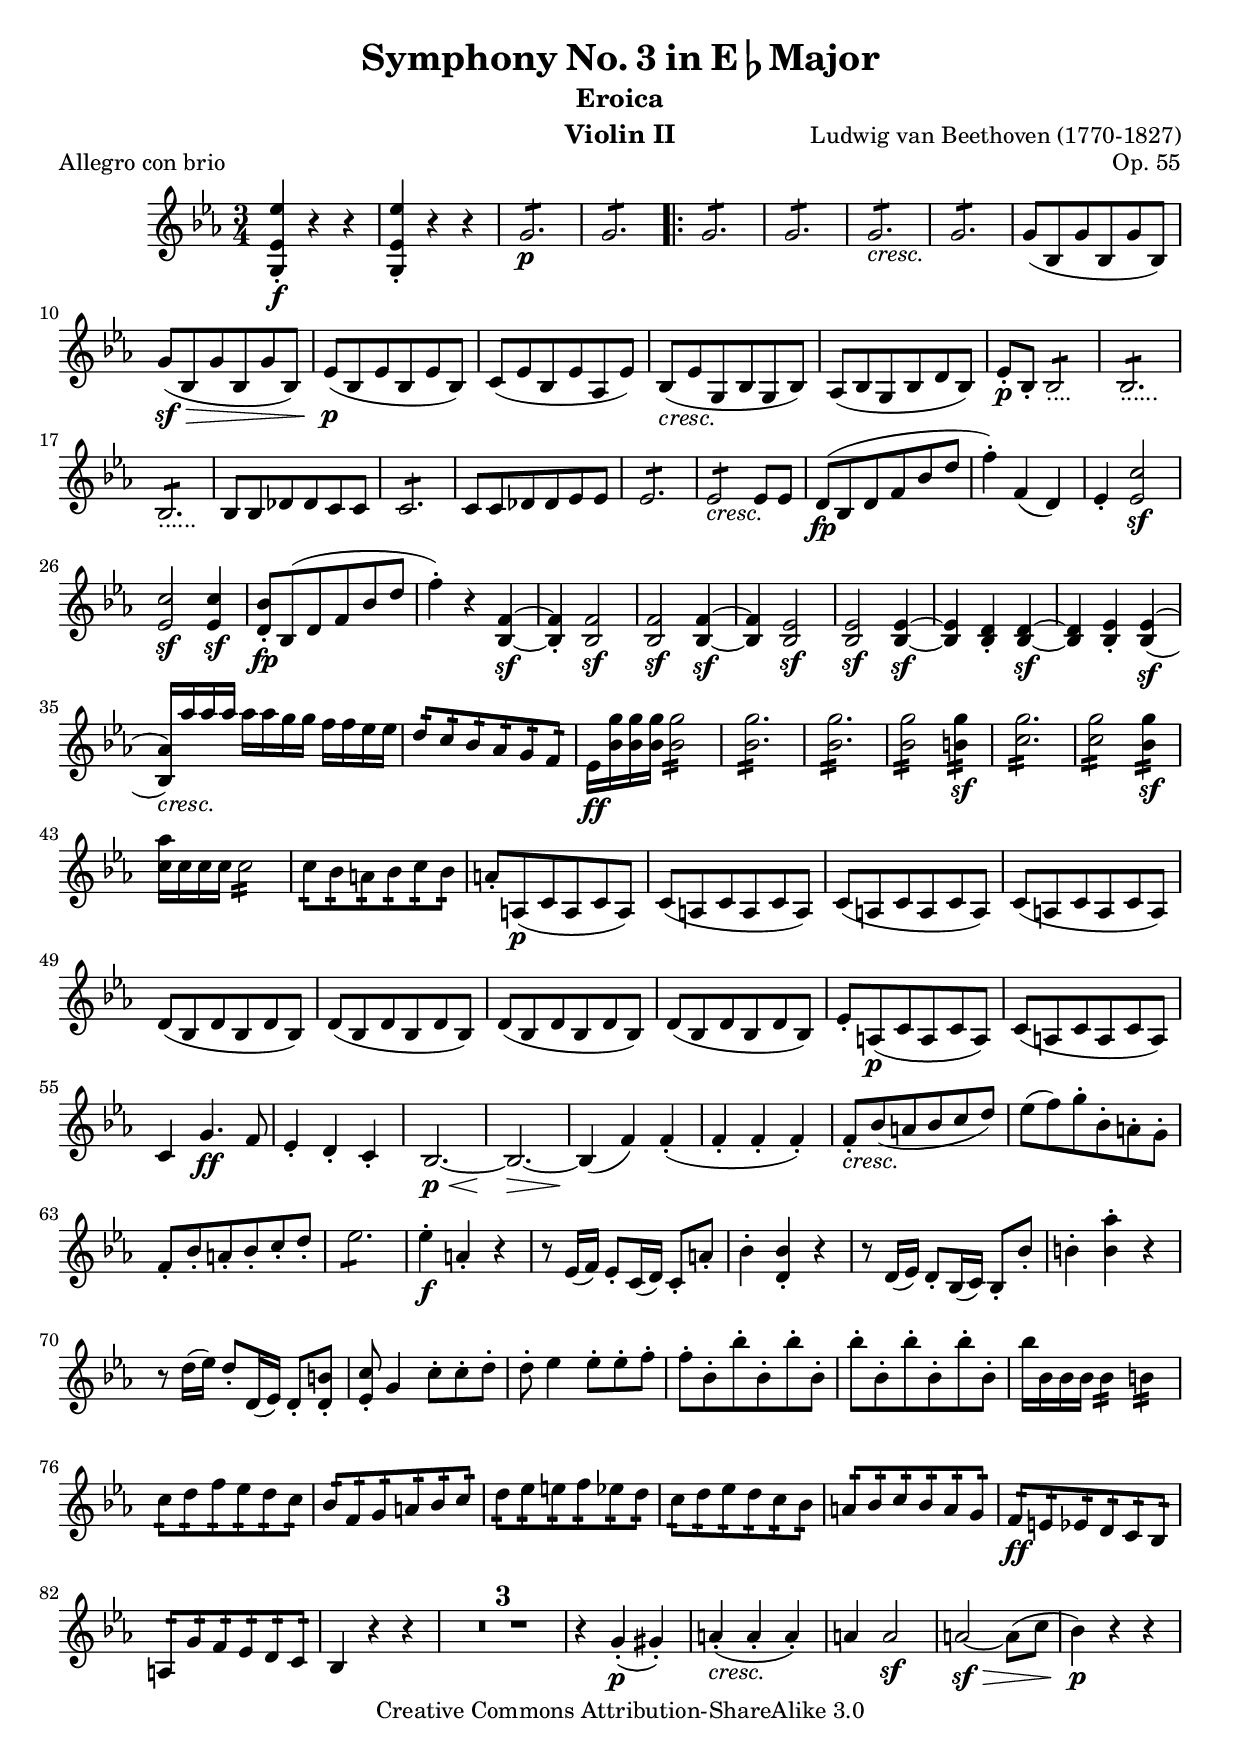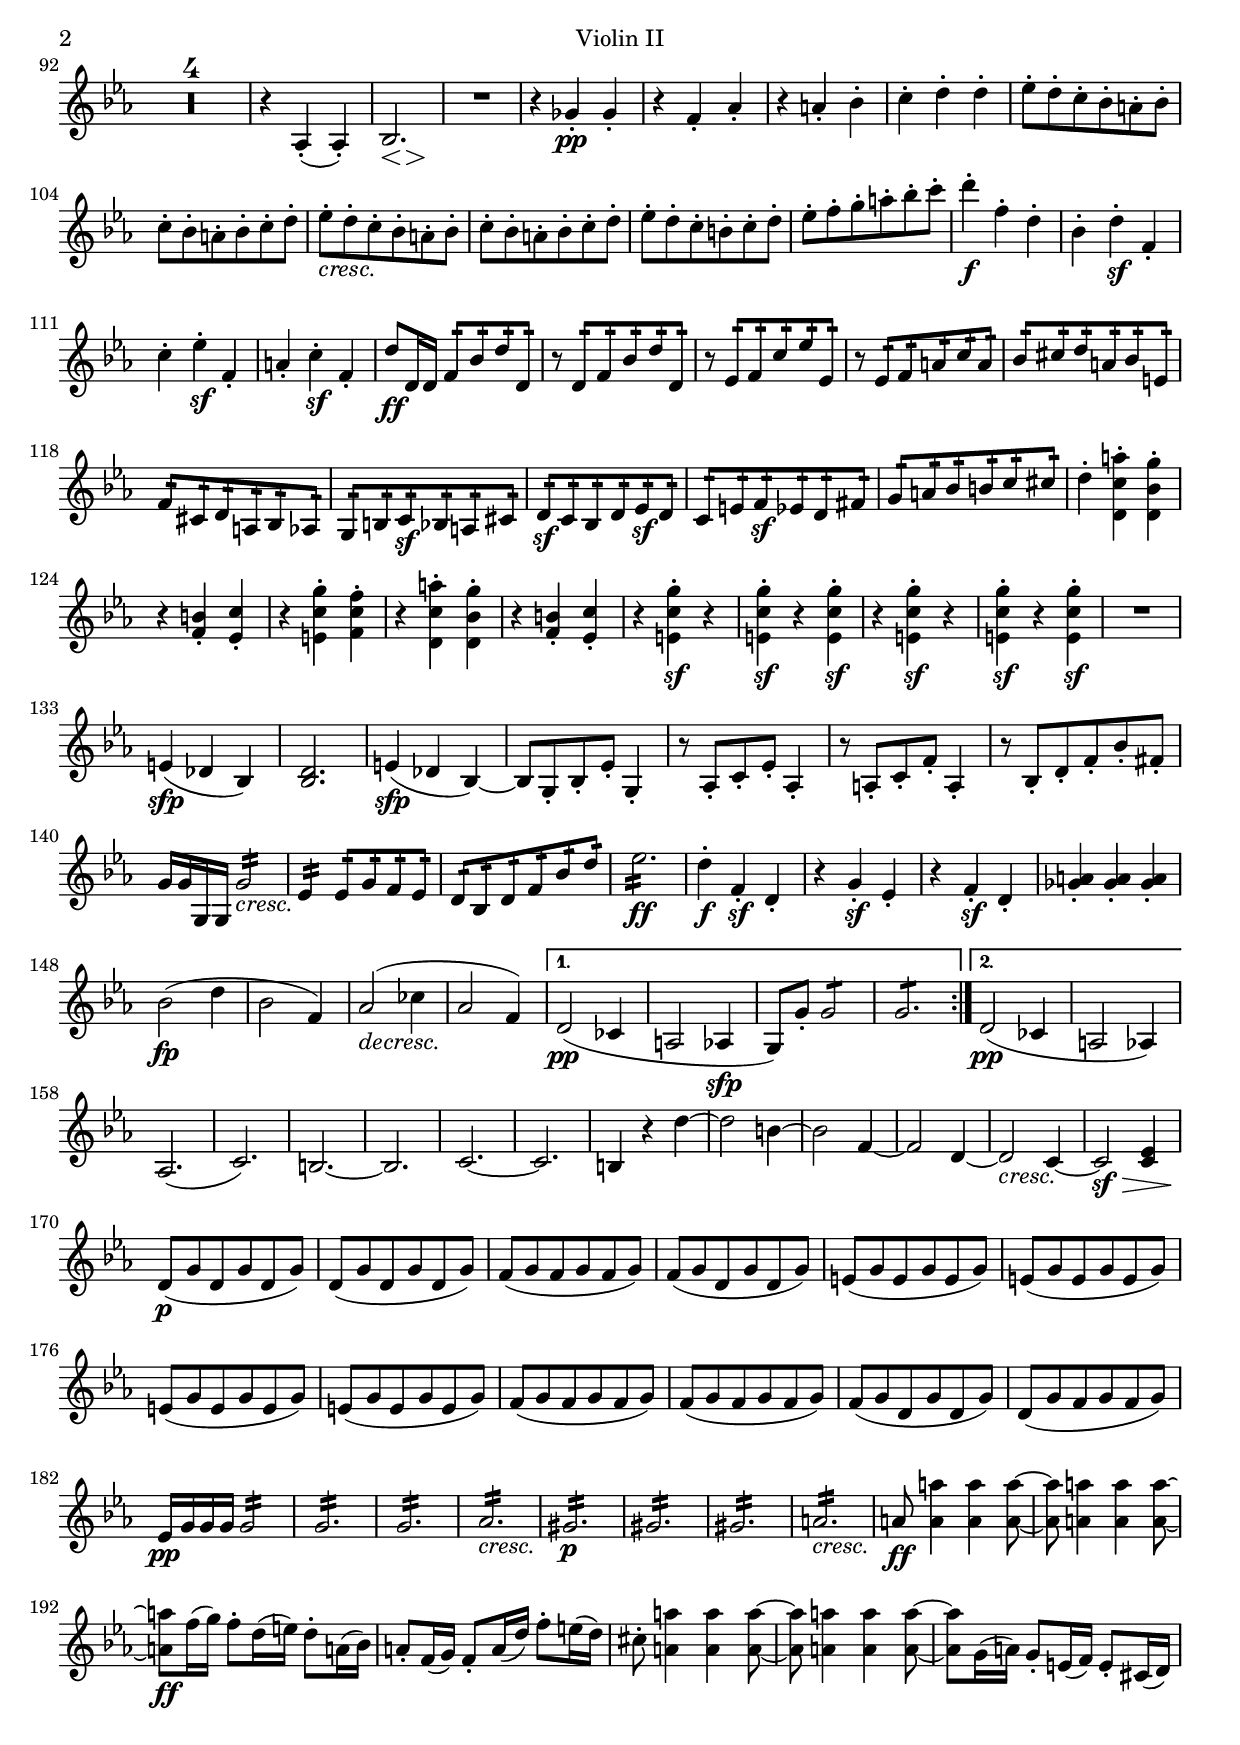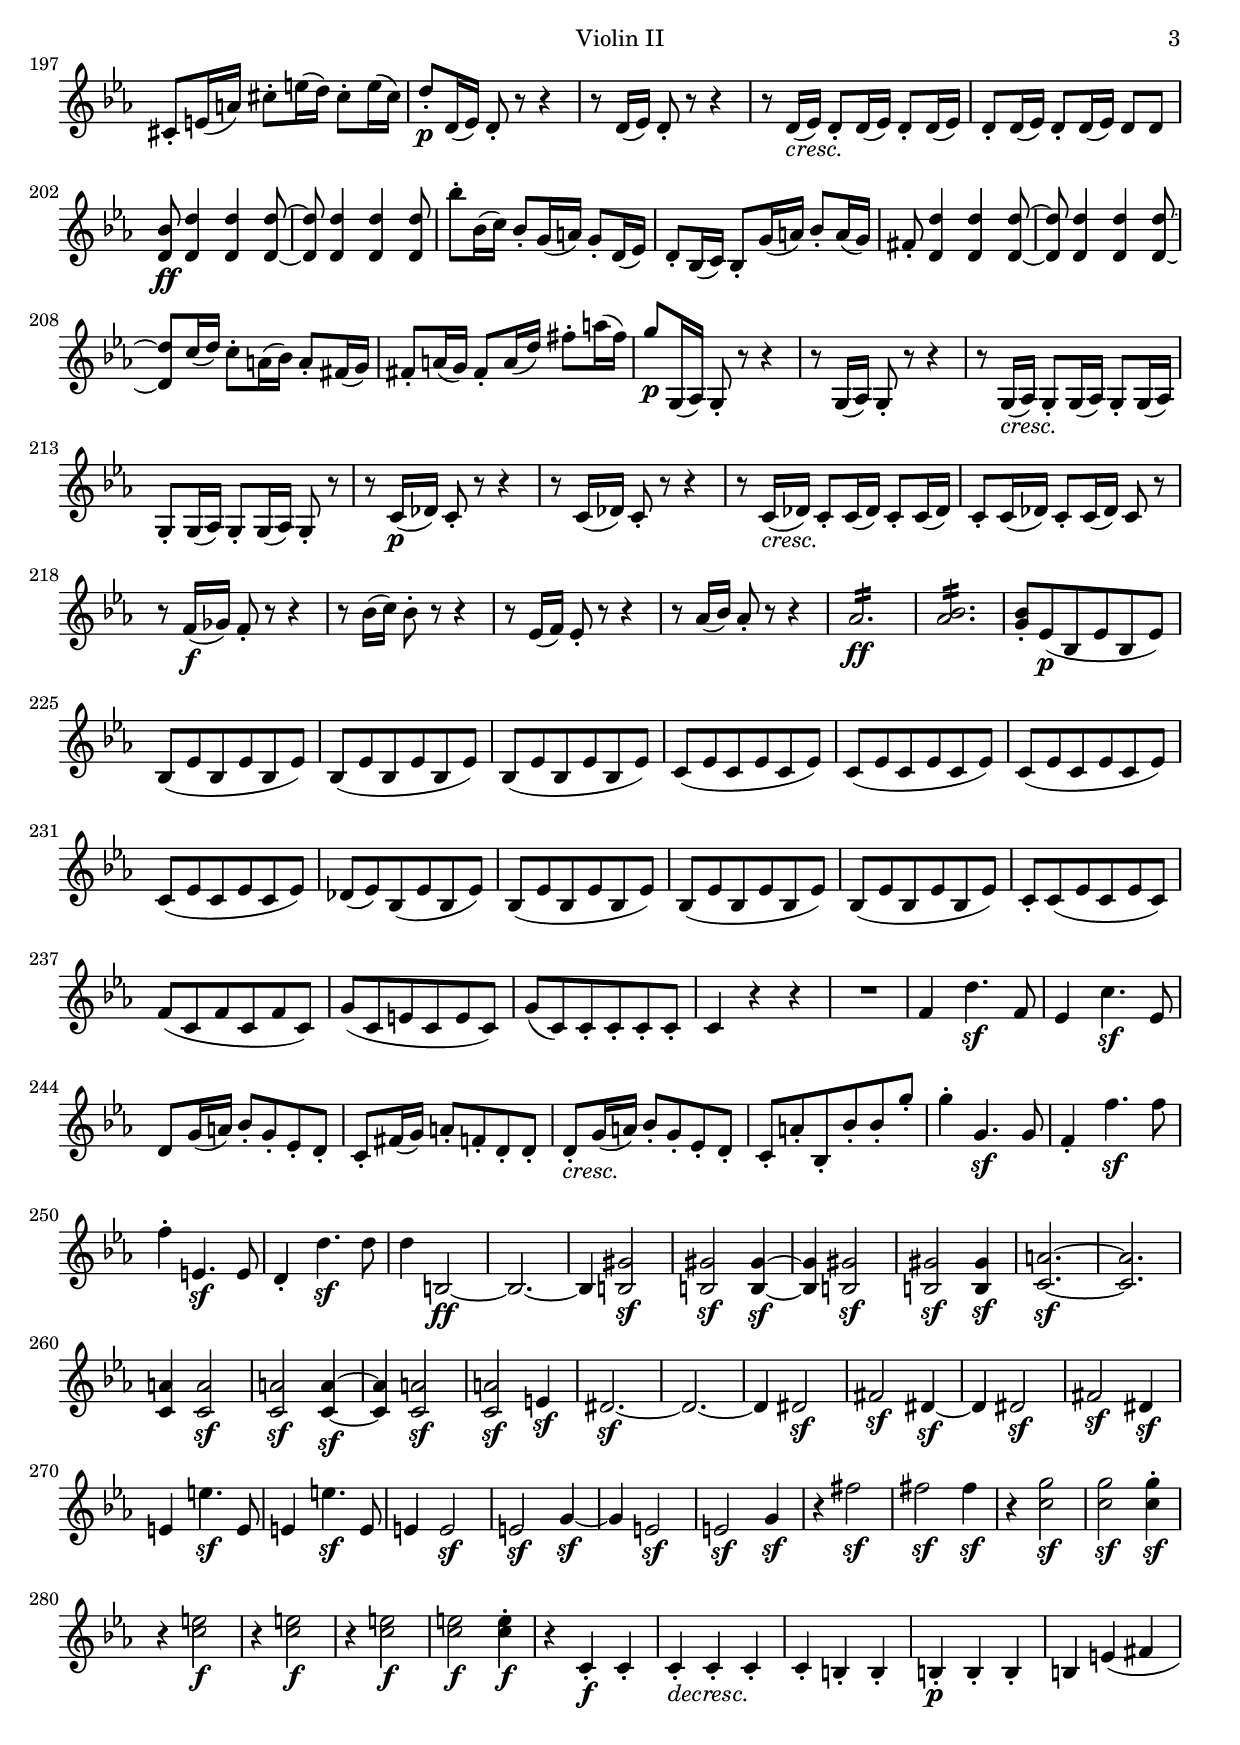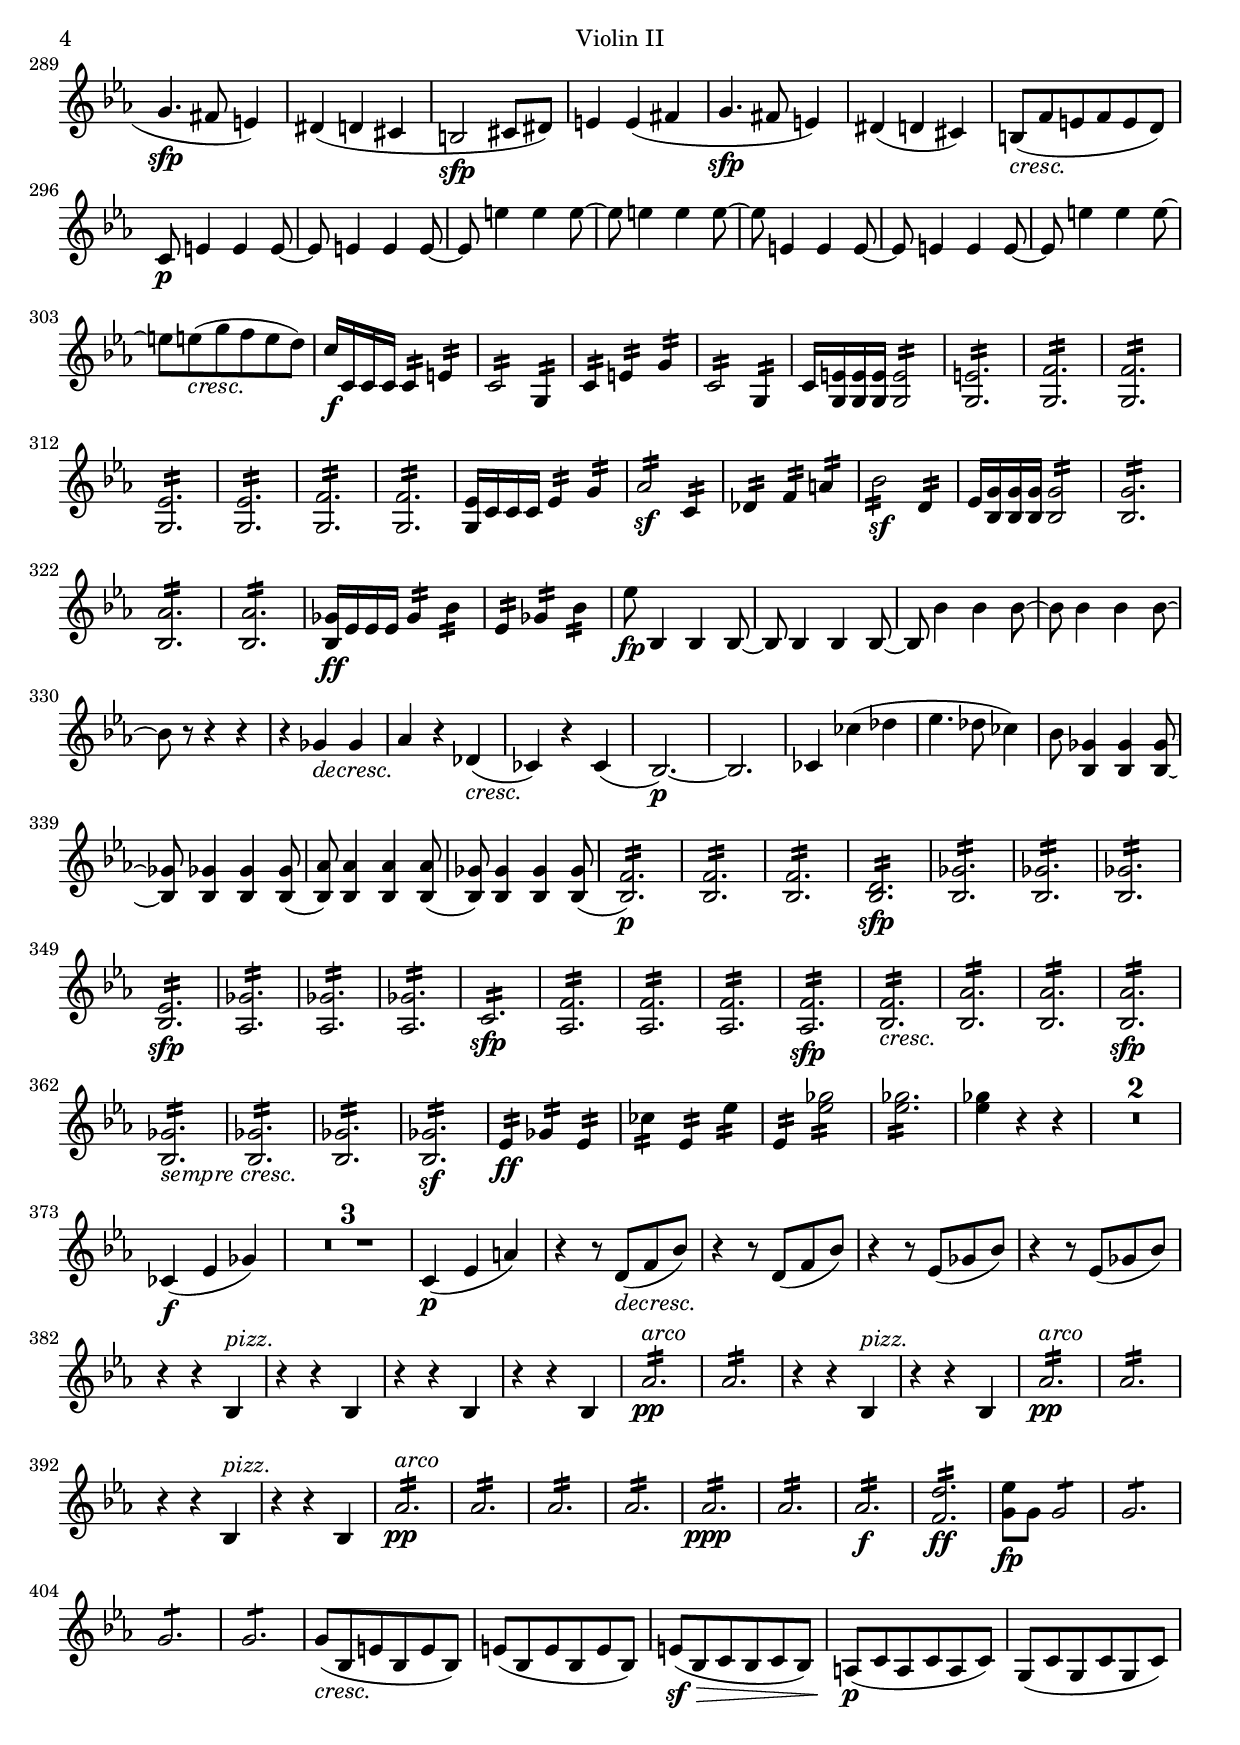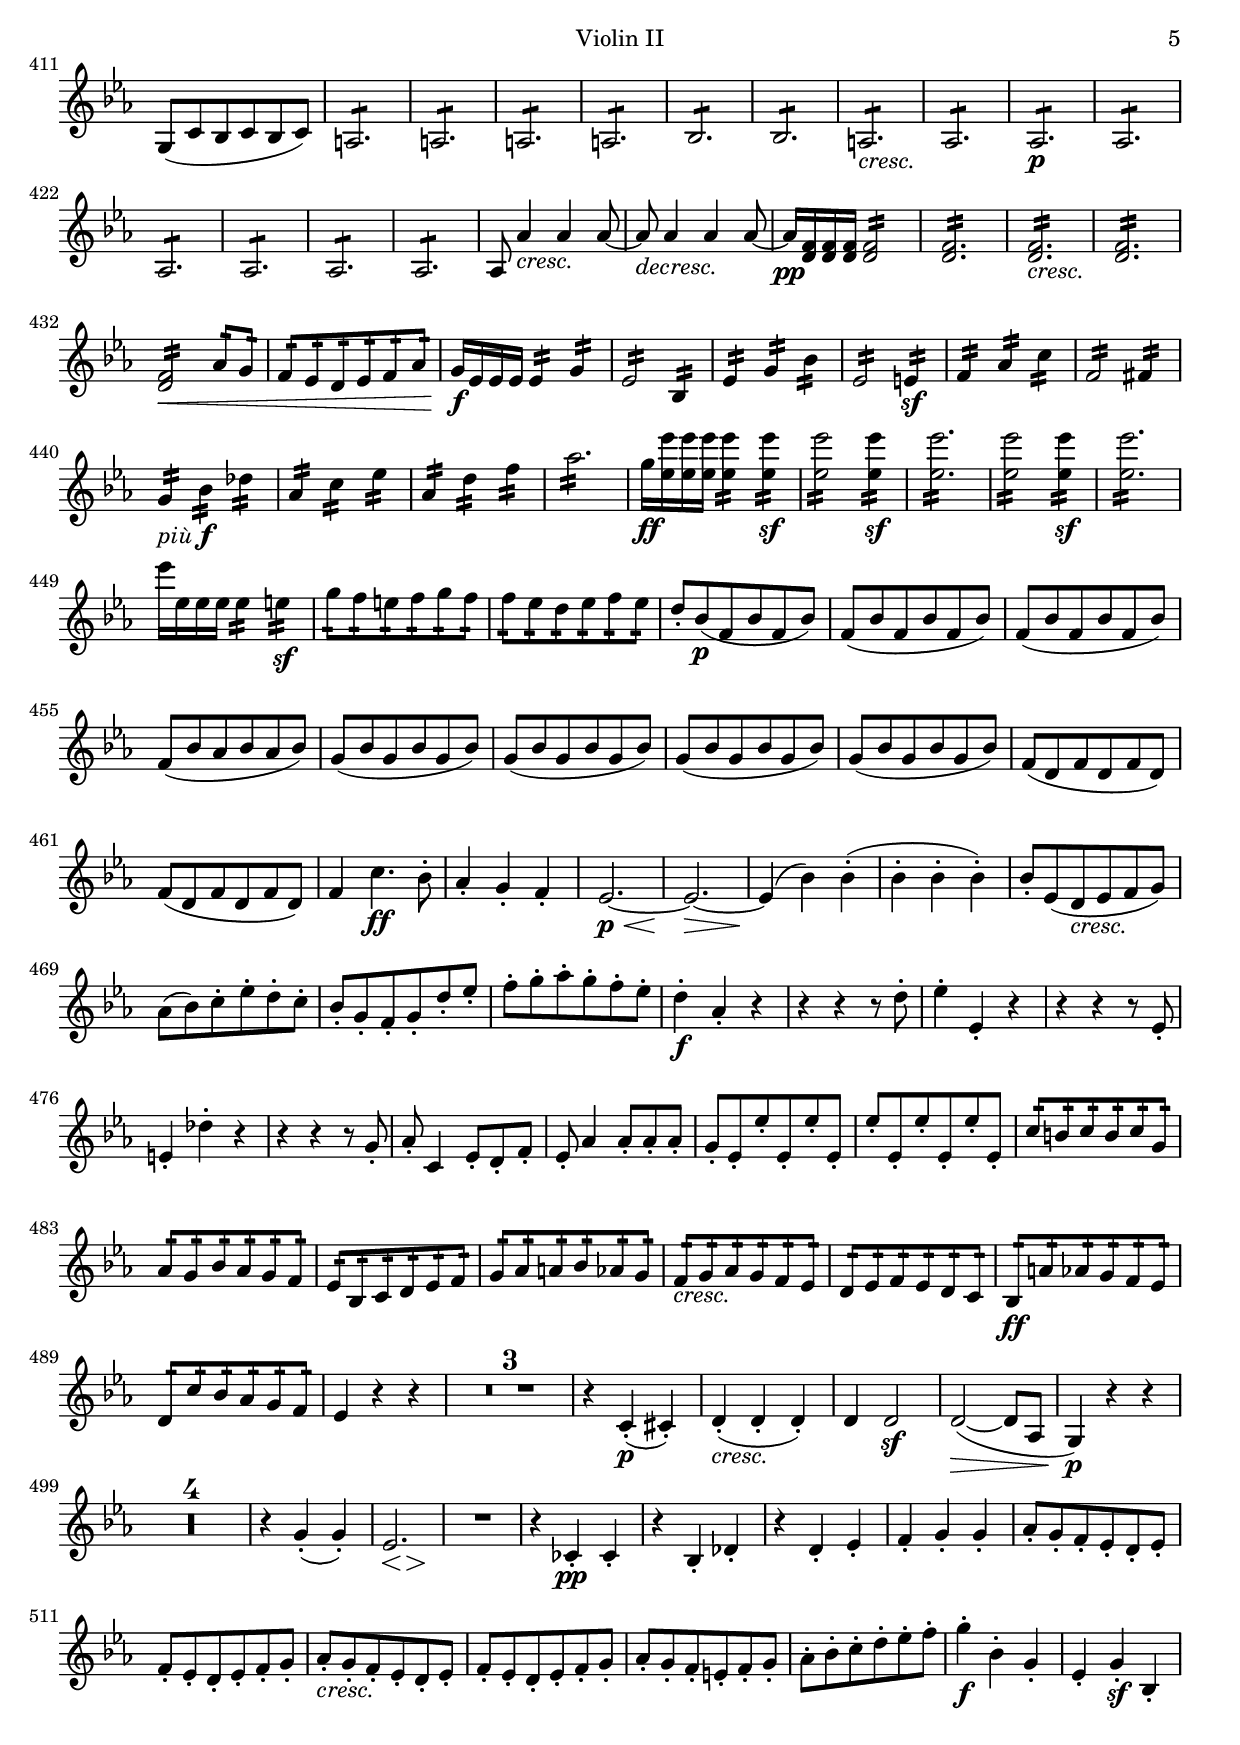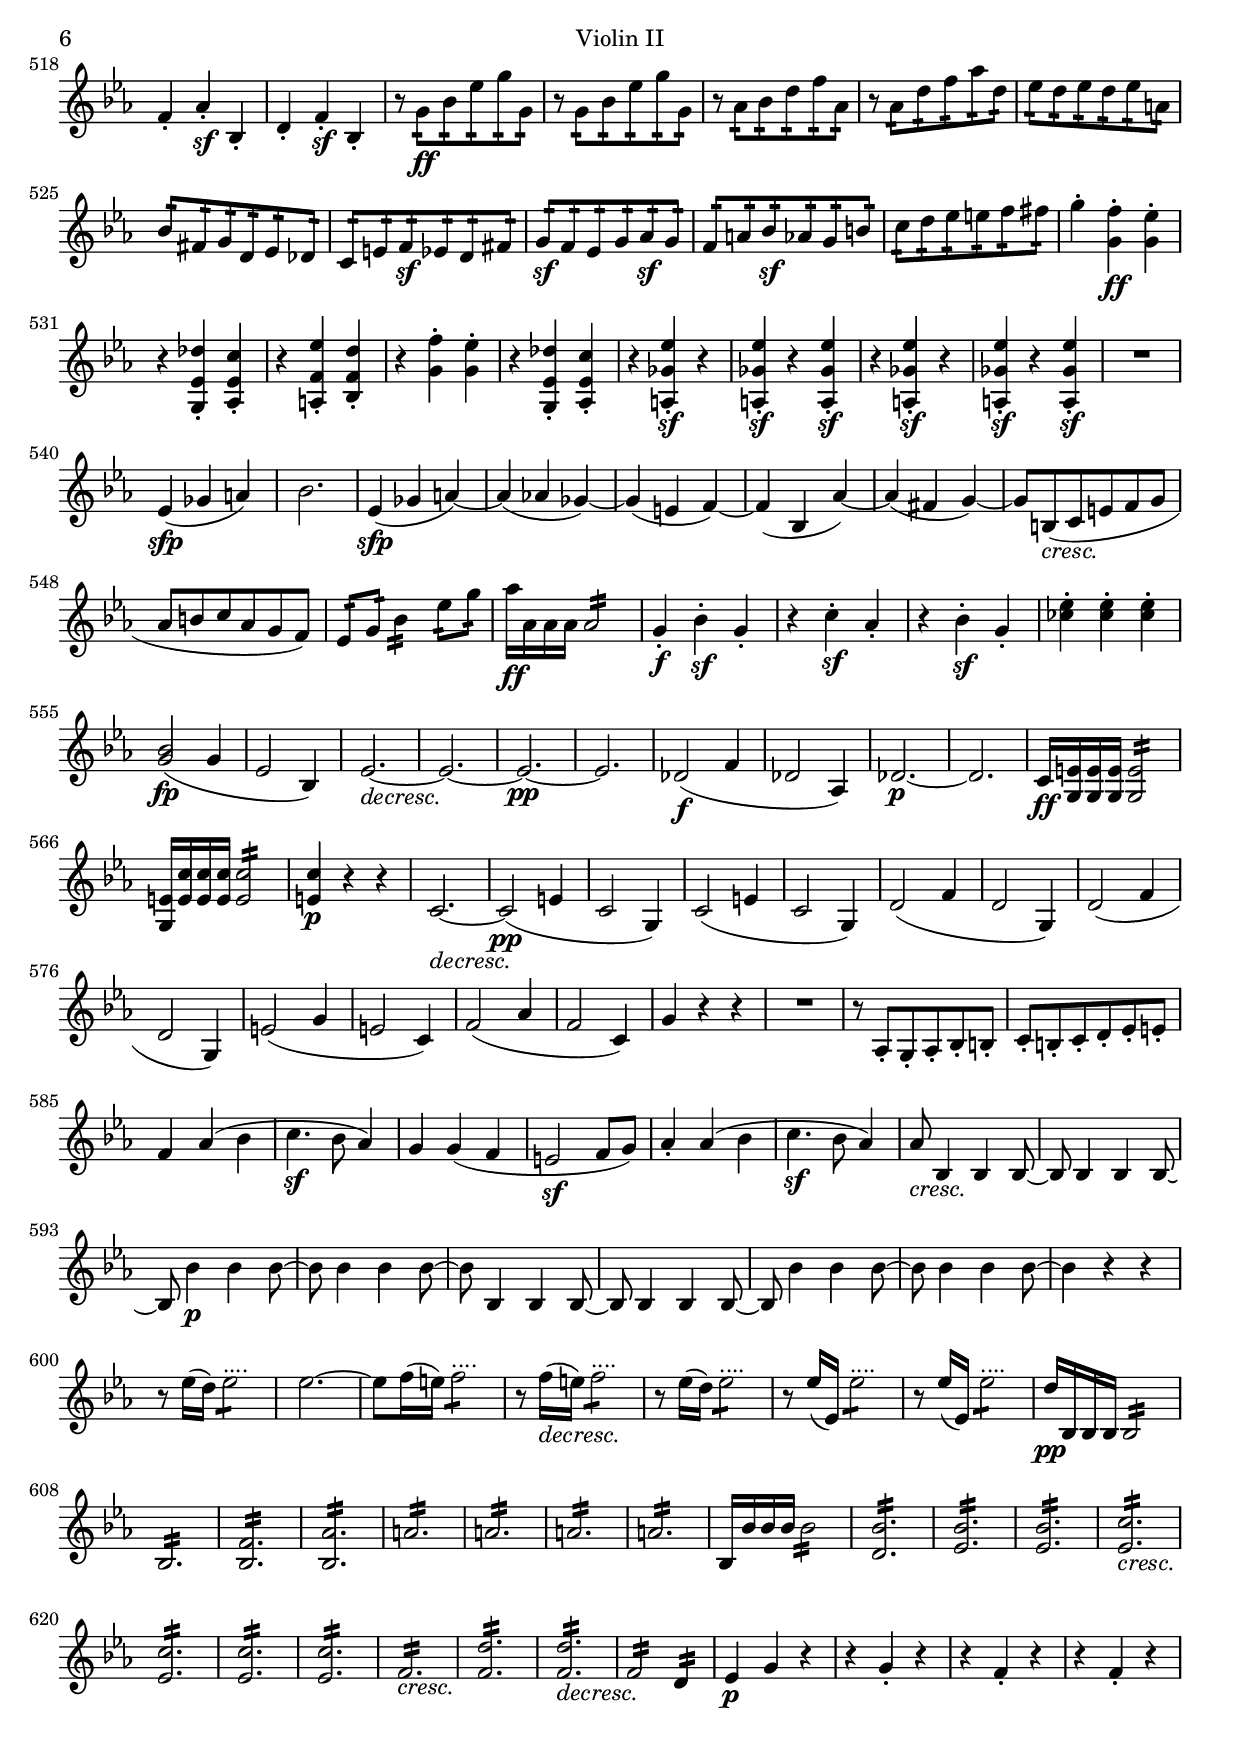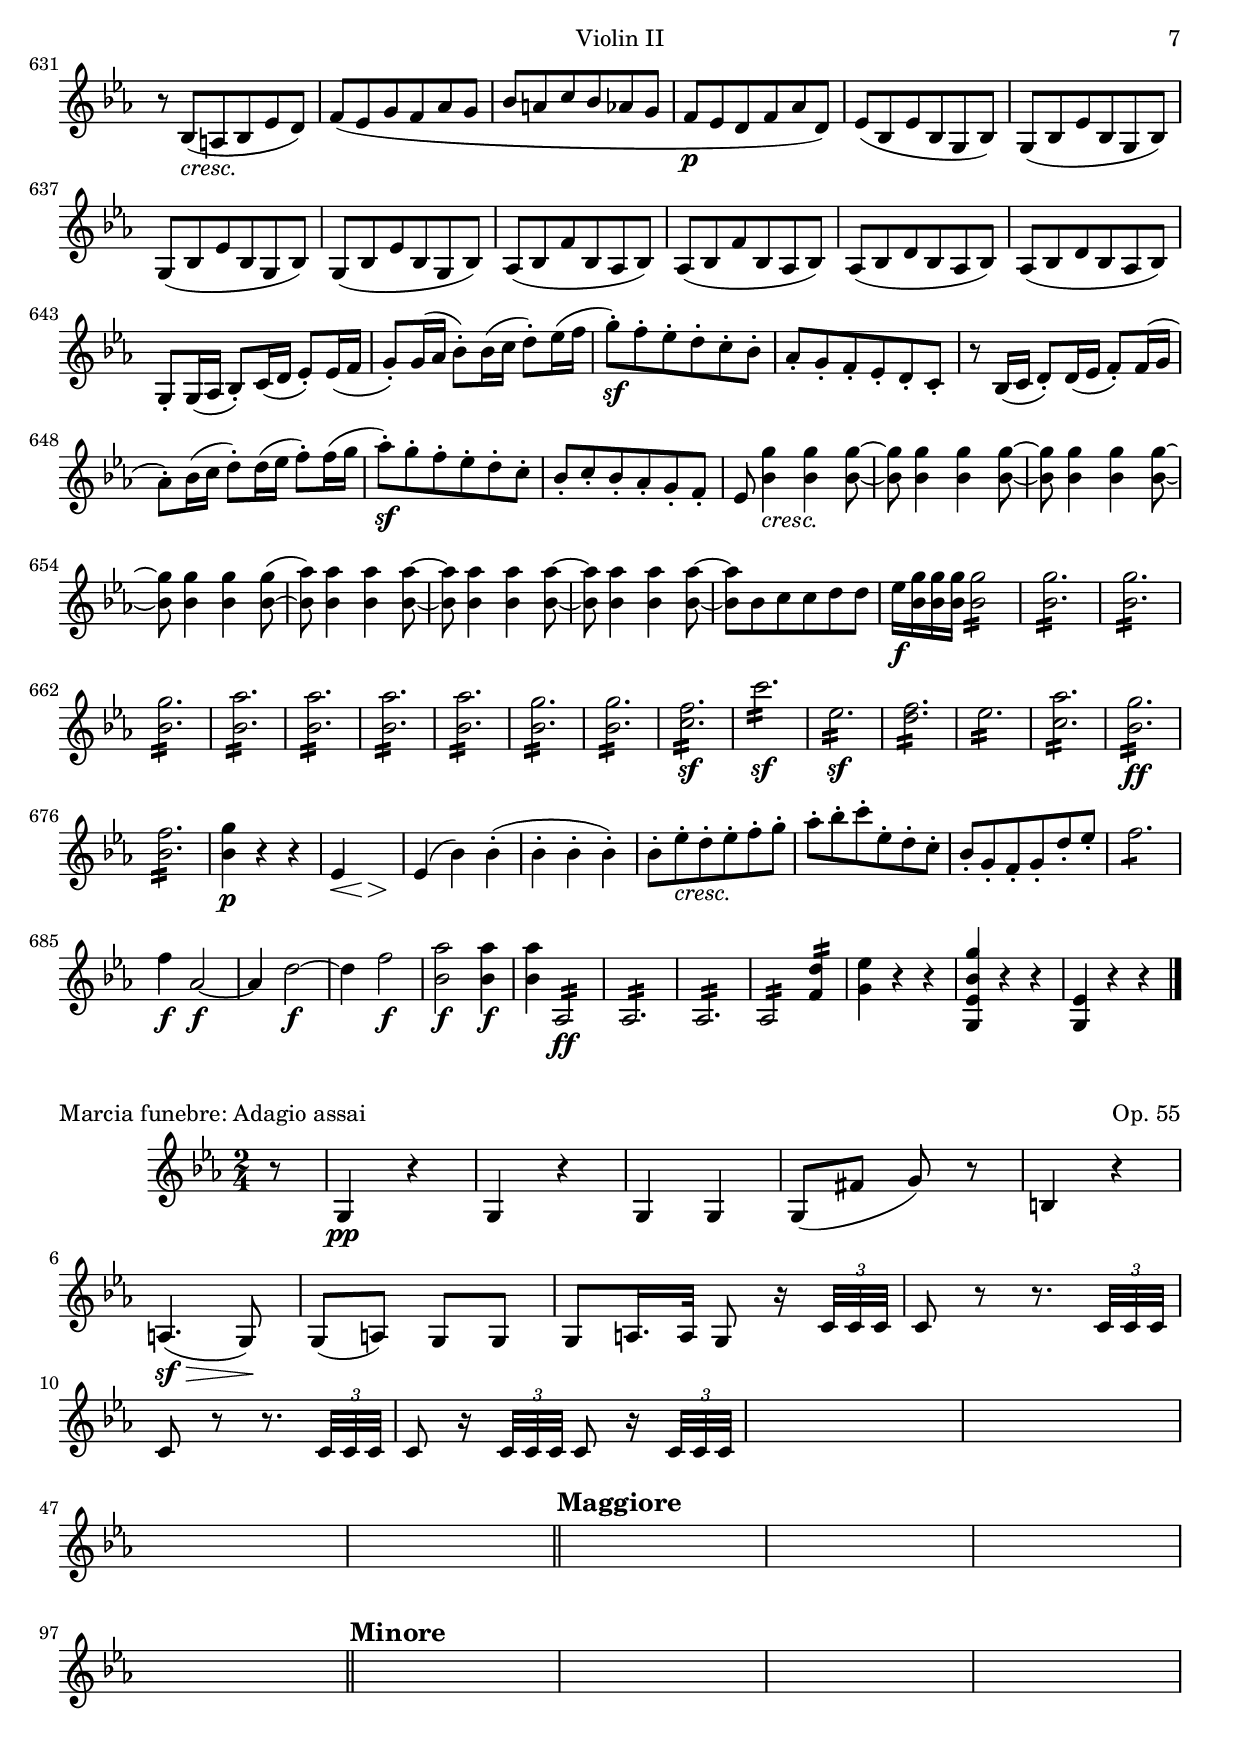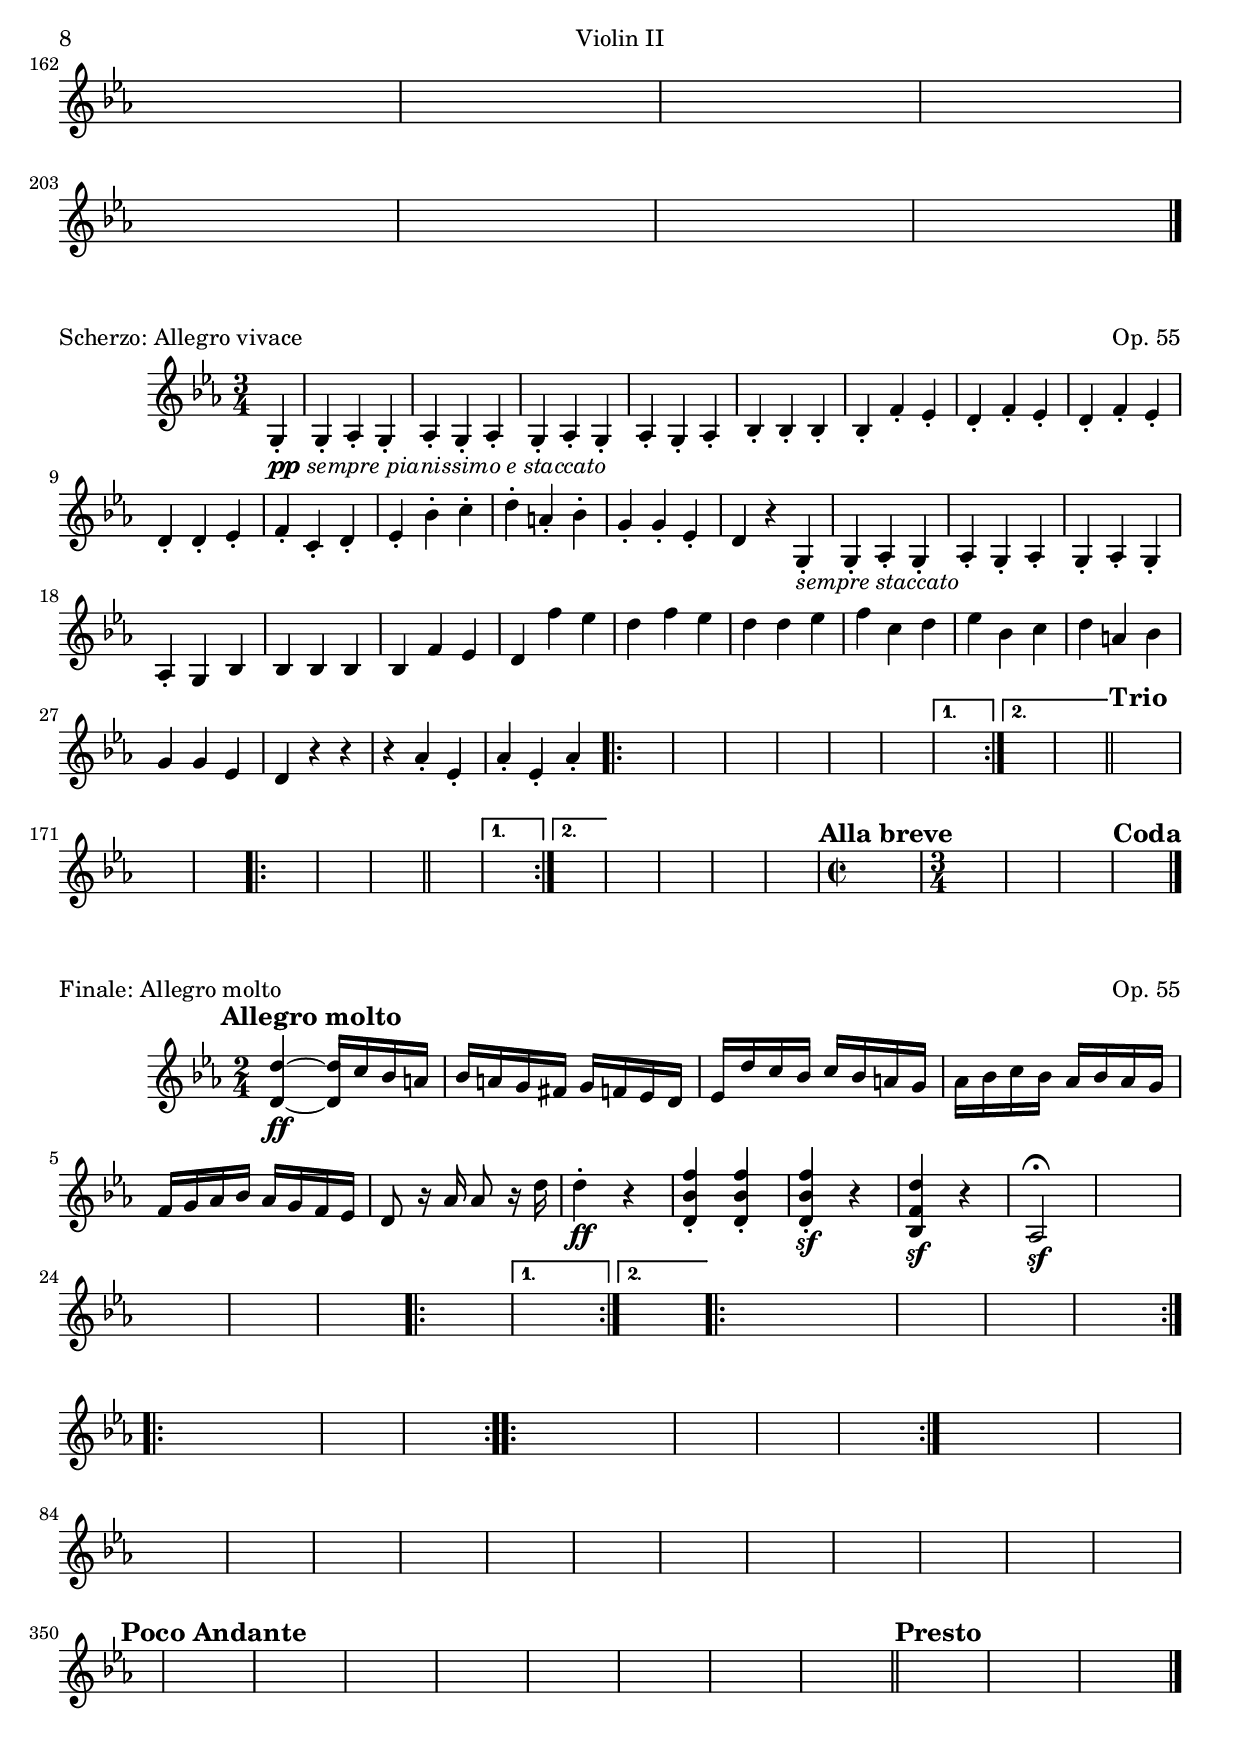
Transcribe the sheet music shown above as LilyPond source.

\version "2.9.17"

\include "defs.lyi" 
\include "defs.lyi"

violinTwoMvtI = \relative c''
{
  \time 3/4
  \key ees \major
  <ees ees, g,>4-.\f r r |
  <ees ees, g,>4-. r r |
  g,2.:8\p |
  g2.:8 |
  \repeat volta 2
  {
    g2.:8 |
    g2.:8 |
    g2.:8_\mCresc |
    g2.:8 |
    g8( bes, g' bes, g' bes,) |
    g'(\sf\> bes, g' bes, g' bes,) |
    ees(\p bes ees bes ees bes) |
    c( ees bes ees aes, ees') |

	%page 2
    bes(_\mCresc ees g, bes g bes) |
    aes( bes g bes d bes) |
    ees8-.\p bes-. bes2:8_"...." |
    bes2.:8_"......" |
    bes2.:8_"......" |
    bes8 bes des des c c |
    c2.:8 |
    c8 c des des ees ees |
    ees2.:8 |
    ees2:8_\mCresc ees8 ees |
    d(\fp bes d f bes d |
    f4-.) f,( d) |
    ees-. <c' ees,>2\sf |
    <c ees,>2\sf <c ees,>4\sf |
    <bes d,>8-.\fp bes,( d f bes d |
    f4-.) r <f, bes,>~\sf |
    <f bes,>4-. <f bes,>2\sf |
    <f bes,>2\sf <f bes,>4~\sf
    <f bes,>4 <ees bes>2\sf |
    <ees bes>2\sf <ees bes>4~\sf
    <ees bes>4 <d bes>-. <d bes>~\sf |
    <d bes> <ees bes>-. \set doubleSlurs = ##t <ees bes>(\sf |
    <aes bes,>16)_\mCresc \set doubleSlurs = ##f aes' aes aes aes aes g g f f ees ees |
    d8:16 c:16 bes:16 aes:16 g:16 f:16 |

    %page 3
    ees16\ff <g' bes,>16 <g bes,>16 <g bes,>16 <g bes,>2:16 |
    <g bes,>2.:16 |
    <g bes,>2.:16 |
    <g bes,>2:16 <g b,>4:16\sf |
    <g c,>2.:16 |
    <g c,>2:16 <g bes,>4:16\sf |
    <aes c,>16 c, c c c2:16 |
    c8:16 bes:16 a:16 bes:16 c:16 bes:16 |
    a8-. a,(\p c a c a) |
    \repeat unfold 3 {c( a c a c a) |}
    \repeat unfold 4 {d( bes d bes d bes) |}
    ees8-. a,(\p c a c a) |
    c( a c a c a) |
    c4 g'4.\ff f8 |
    ees4-. d-. c-. |
    bes2.~\p\< |
    bes~\> |
    bes4(\! f') f-.( |
    f-. f-. f-.) |

    %page 4
	f8-._\mCresc bes( a bes c d) |
	ees( f) g8-. bes,-. a-. g-. |
	f8-. bes-. a-. bes-. c-. d-. |
	ees2.:8 |
	ees4-.\f a,-. r |
	r8 ees16( f) ees8-. c16( d) c8-. a'-. |
	bes4-. <bes d,>-. r |
	r8 d,16( ees) d8-. bes16( c) bes8-. bes'-. |
	b4-. <aes' b,>-. r |
	r8 d,16( ees) d8-. d,16( ees) d8-. <b' d,>-. |
	<c ees,>-. g4 c8-. c-. d-. |
	d8-. ees4 ees8-. ees-. f-. |
	f-. bes,-. \repeat unfold 5 {bes'-. bes,-.} |
	bes'16 bes, bes bes bes4:16 b:16 |

	%page 5
	c8:16 d:16 f:16 ees:16 d:16 c:16 |
	bes:16 f:16 g:16 a:16 bes:16 c:16 |
	d:16 ees:16 e:16 f:16 ees:16 d:16 |
	c:16 d:16 ees:16 d:16 c:16 bes:16 |
	a:16 bes:16 c:16 bes:16 a:16 g:16 |
	f:16\ff e:16 ees:16 d:16 c:16 bes:16 |
	a:16 g':16 f:16 ees:16 d:16 c:16 |
	bes4 r r |
	R2.*3 |
	r4 g'-.(\p gis-.) |
	a-.(_\mCresc a-. a-.) |
	a4 a2\sf |
	a~\sf\> a8( c |
	bes4)\p r r |
	R2.*4 |
	r4 aes,-.( aes-.) |
	<< bes2. {s4\< s4\> s4\!} >> |

	%page 6
	R2. |
	r4 ges'-.\pp ges-. |
	r f-. aes-. |
	r a-. bes-. |
	c-. d-. d-. |
	ees8-. d-. c-. bes-. a-. bes-. |
	c-. bes-. a-. bes-. c-. d-. |
	ees-._\mCresc d-. c-. bes-. a-. bes-. |
	c-. bes-. a-. bes-. c-. d-. |
	ees-. d-. c-. b-. c-. d-. |
	ees-. f-. g-. a-. bes-. c-. |
	d4-.\f f,-. d-. |
	bes-. d-.\sf f,-. |
	c'-. ees-.\sf f,-. |
	a-. c-.\sf f,-. |
	d'8\ff d,16 d f8:16 bes:16 d:16 d,:16 |
	r d:16 f:16 bes:16 d:16 d,:16 |
	r ees:16 f:16 c':16 ees:16 ees,:16 |
	r ees:16 f:16 a:16 c:16 a:16 |
	bes:16 cis:16 d:16 a:16 bes:16 e,:16 |

	%page 7
	f:16 cis:16 d:16 a:16 bes:16 aes:16 |
	g:16 b:16 c:16\sf bes:16 a:16 cis:16 |
	d:16\sf c:16 bes:16 d:16 ees:16\sf d:16 |
	c:16 e:16 f:16\sf ees:16 d:16 fis:16 |
	g:16 a:16 bes:16 b:16 c:16 cis:16 |
	d4-. <a' c, d,>-. <g bes, d,>-. |
	r <b, f>-. <c ees,>-. |
	r <g' c, e,>-. <f c f,>-. |
	r <a c, d,>-. <g bes, d,>-. |
	r <b, f>-. <c ees,>-. |
	\repeat unfold 6 {r4 <g' c, e,>-.\sf} |
	R2. |
	e,4(\sfp des bes) |
	<d bes>2. |
	e4(\sfp des bes~) |
	bes8 g-. bes-. ees-. g,4-. |
	r8 aes-. c-. ees-. aes,4-. |
	r8 a-. c-. f-. a,4-. |

	%page 8
	r8 bes-. d-. f-. bes-. fis-. |
	g16 g g, g g'2:16_\mCresc
	ees4:16 ees8:16 g:16 f:16 ees:16 |
	d:16 bes:16 d:16 f:16 bes:16 d:16 |
	ees2.:16\ff |
	d4-.\f f,-.\sf d-. |
	r g-.\sf ees-. |
	r f-.\sf d-. |
	<a' ges>-. <a ges>-. <a ges>-. |
	bes2(\fp d4 |
	bes2 f4) |
	aes2(_\mDecresc ces4 |
	aes2 f4) |
  }
  \alternative
  {
	{
	  d2(\pp ces4 |
	  a2 aes4\sfp |
	  g8) g'-. g2:8 |
	  g2.:8 |
	}
	{
	  d2(\pp ces4 |
	  a2 aes4) |
	}
  }
  aes2.( |
  c) |
  b~ |
  b |
  c~ |
  c |

  %page 9
  b4 r d'~ |
  d2 b4~ |
  b2 f4~ |
  f2 d4~ |
  d2_\mCresc c4~ |
  c2\sf\> <ees c>4 |
  d8(\p g d g d g) |
  d( g d g d g) |
  f( g f g f g) |
  f( g d g d g) |
  \repeat unfold 4 {e( g e g e g) |}
  \repeat unfold 2 {f( g f g f g) |}
  f( g d g d g) |
  d( g f g f g) |
  ees16\pp g g g g2:16 |
  g2.:16 | g:16 |
  aes:16_\mCresc |
  gis:16\p |

  %page 10
  gis:16 | gis:16 | a:16_\mCresc |
  a8\ff <a' a,>4 <a a,> <a a,>8~ |
  <a a,> <a a,>4 <a a,> <a a,>8~ |
  <a a,>8\ff f16( g) f8-. d16( e) d8-. a16( bes) |
  a8-. f16( g) f8-. a16( d) f8-. e16( d) |
  cis8-. <a' a,>4 <a a,> <a a,>8~ |
  <a a,> <a a,>4 <a a,> <a a,>8~ |
  <a a,> g,16( a) g8-. e16( f) e8-. cis16( d) |
  cis8-. e16( a) cis8-. e16( d) cis8-. e16( cis) |
  d8-.\p d,16( ees) d8-. r r4 |
  r8 d16( ees) d8-. r r4 |
  r8 d16(_\mCresc ees) d8-. d16( ees) d8-. d16( ees) |

  %page 11
  d8-. d16( ees) d8-. d16( ees) d8 d |
  <bes' d,>8\ff <d d,>4 <d d,> <d d,>8~ |
  <d d,>8 <d d,>4 <d d,> <d d,>8 |
  bes'8-. bes,16( c) bes8-. g16( a) g8-. d16( ees) |
  d8-. bes16( c) bes8-. g'16( a) bes8-. a16( g) |
  fis8-. <d' d,>4 <d d,> <d d,>8~ |
  <d d,>8 <d d,>4 <d d,> <d d,>8~ |
  <d d,>8 c16( d) c8-. a16( bes) a8-. fis16( g) |
  fis8-. a16( g) fis8-. a16( d) fis8-. a16( fis) |
  g8\p g,,16( aes) g8-. r r4 |
  r8 g16( aes) g8-. r r4 |
  r8 g16(_\mCresc aes) g8-. g16( aes) g8-. g16( aes) |
  g8-. g16( aes) g8-. g16( aes) g8-. r |
  r8 c16(\p des) c8-. r r4 |

  %page 12
  r8 c16( des) c8-. r r4 |
  r8 c16(_\mCresc des) \repeat unfold 4 {c8-. c16( des)} c8 r |
  r8 f16(\f ges) f8-. r r4 |
  r8 bes16( c) bes8-. r r4 |
  r8 ees,16( f) ees8-. r r4 |
  r8 aes16( bes) aes8-. r r4 |
  aes2.:16\ff |
  <bes aes>:16 |
  <bes g>8-. ees,(\p bes ees bes ees) |
  \repeat unfold 3 {bes( ees bes ees bes ees) |}
  \repeat unfold 4 {c( ees c ees c ees) |}
  des( ees) bes( ees bes ees) |

  %page 13
  \repeat unfold 3 {bes( ees bes ees bes ees) |}
  c8-. c( ees c ees c) |
  f( c f c f c) |
  g'( c, e c e c) |
  g'( c,) c-. c-. c-. c-. |
  c4 r r |
  R2. |
  f4 d'4.\sf f,8 |
  ees4 c'4.\sf ees,8 |
  d8 g16( a) bes8-. g-. ees-. d-. |
  c8-. fis16( g) a8-. f-. d-. d-. |
  d-._\mCresc g16( a) bes8-. g-. ees-. d-. |
  c-. a'-. bes,-. bes'-. bes-. g'-. |
  g4-. g,4.\sf g8 |
  f4-. f'4.\sf f8 |
  f4-. e,4.\sf e8 |

  %page 14
  d4-. d'4.\sf d8 |
  d4 b,2~\ff |
  b2.~ |
  b4 <gis' b,>2\sf |
  <gis b,>\sf <gis b,>4~\sf |
  <gis b,> <gis b,>2\sf |
  <gis b,>\sf <gis b,>4\sf |
  <a c,>2.~\sf |
  <a c,> |
  <a c,>4 <a c,>2\sf |
  <a c,>\sf <a c,>4~\sf |
  <a c,> <a c,>2\sf |
  <a c,>\sf e4\sf |
  dis2.~\sf |
  dis~ |
  dis4 dis2\sf |
  fis2\sf dis4~\sf |
  dis dis2\sf |
  fis\sf dis4\sf |
  e4 e'4.\sf e,8 |
  e4 e'4.\sf e,8 |
  e4 e2\sf |
  e2\sf g4~\sf |
  g e2\sf |
  e\sf g4\sf |

  %page 15
  r4 fis'2\sf |
  fis\sf fis4\sf |
  r4 <g c,>2\sf |
  <g c,>\sf <g c,>4-.\sf |
  r4 <e c>2\f |
  r4 <e c>2\f |
  r4 <e c>2\f |
  <e c>2\f <e c>4-.\f |
  r4 c,-.\f c-. |
  c-._\mDecresc c-. c-. |
  c-. b-. b-. |
  b-.\p b-. b-. |
  b e( fis |
  g4.\sfp fis8 e4) |
  dis( d cis |
  b2\sfp cis8 dis) |
  e4 e( fis |
  g4.\sfp fis8 e4) |
  dis( d cis) |
  b8(_\mCresc f' e f e d) |
  c\p e4 e e8~ |
  
  %page 16
  e e4 e e8~ |
  e e'4 e e8~ |
  e e4 e e8~ |
  e e,4 e e8~ |
  e e4 e e8~ |
  e e'4 e e8~ |
  e e(_\mCresc g f e d) |
  c16\f c, c c c4:16 e4:16 |
  c2:16 g4:16 |
  c:16 e:16 g:16 |
  c,2:16 g4:16 |
  c16 <e g,> <e g,> <e g,> <e g,>2:16 |
  <e g,>2.:16 |
  \repeat unfold 2 {<f g,>2.:16 |}
  \repeat unfold 2 {<ees g,>2.:16 |}
  \repeat unfold 2 {<f g,>2.:16 |}
  <ees g,>16 c c c ees4:16 g:16
  aes2:16\sf c,4:16 |

  %page 17
  des:16 f:16 a:16 |
  bes2:16\sf d,4:16 |
  ees16 <g bes,> <g bes,> <g bes,> <g bes,>2:16 |
  <g bes,>2.:16 |
  <aes bes,>:16 |
  <aes bes,>:16 |
  <ges bes,>16\ff ees ees ees ges4:16 bes:16 |
  ees,4:16 ges:16 bes:16 |
  ees8\fp bes,4 bes bes8~ |
  bes bes4 bes bes8~ |
  bes bes'4 bes bes8~ |
  bes bes4 bes bes8~ |
  bes r r4 r |
  r ges_\mDecresc ges |
  aes r des,(_\mCresc |
  ces) r ces( |
  bes2.~)\p |
  bes |
  ces4 ces'( des |
  ees4. des8 ces4) |
  bes8 <ges bes,>4 <ges bes,> <ges bes,>8~ |

  %page 18
  <ges bes,> <ges bes,>4 <ges bes,> <ges bes,>8( |
  <aes bes,>) <aes bes,>4 <aes bes,> <aes bes,>8( |
  <ges bes,>) <ges bes,>4 <ges bes,> <ges bes,>8( |
  <f bes,>2.:16)\p |
  <f bes,>:16 |
  <f bes,>:16 |
  <d bes>:16\sfp |
  \repeat unfold 3 {<ges bes,>:16 |}
  <ees bes>:16\sfp |
  \repeat unfold 3 {<ges aes,>:16 |}
  c,:16\sfp |
  \repeat unfold 3 {<f aes,>:16 |}
  <f aes,>:16\sfp |
  <f bes,>:16_\mCresc |
  \repeat unfold 2 {<aes bes,>:16 |}
  <aes bes,>:16\sfp |
  <ges bes,>:16_\mSempreCresc |
  <ges bes,>:16 |

  %page 19
  <ges bes,>2.:16 |
  <ges bes,>2.:16\sf |
  ees4:16\ff ges:16 ees:16 |
  ces':16 ees,:16 ees':16 |
  ees,:16 <ges' ees>2:16 |
  <ges ees>2.:16 |
  <ges ees>4 r r |
  R2.*2 |
  ces,,4(\f ees ges) |
  R2.*3 |
  c,4(\p ees a) |
  r4 r8 d,8(_\mDecresc f bes) |
  r4 r8 d,8( f bes) |
  r4 r8 ees,8( ges bes) |
  r4 r8 ees,8( ges bes) |
  r4 r bes,^\pizz
  r r bes |
  r r bes |
  r r bes |
  aes'2.:16\pp^\arco |
  aes:16 |
  r4 r bes,^\pizz
  r r bes |
  aes'2.:16\pp^\arco |
  aes:16 |
  r4 r bes,^\pizz
  r r bes |

  %page 20
  aes'2.:16\pp^\arco |
  aes:16 |
  aes:16 |
  aes:16 |
  aes:16\ppp |
  aes:16 |
  aes:16\f |
  <d f,>2.:16 \ff |
  <ees g,>8\fp g, g2:8 |
  \repeat unfold 3 {g2.:8 |}
  g8(_\mCresc bes, e bes e bes) |
  e( bes e bes e bes) |
  e(\sf\> bes c bes c bes) |
  a(\p c a c a c) |
  g( c g c g c) |
  g( c bes c bes c) |
  \repeat unfold 4 {a2.:8 |}
  \repeat unfold 2 {bes2.:8 |}
  a:8_\mCresc |
  aes:8 |
  aes:8\p |
  \repeat unfold 4 {aes:8 |}

  %page 21
  aes:8 |
  aes8 aes'4_\mCresc aes aes8~ |
  aes_\mDecresc aes4 aes aes8~ |
  aes16\pp <f d> <f d> <f d> <f d>2:16 |
  <f d>2.:16 |
  <f d>:16_\mCresc |
  <f d>:16 |
  <f d>2:16\< aes8:16 g:16 |
  f:16 ees:16 d:16 ees:16 f:16 aes:16 |
  g16\f ees ees ees ees4:16 g4:16 |
  ees2:16 bes4:16 |
  ees:16 g:16 bes:16 |
  ees,2:16 e4:16\sf |
  f:16 aes:16 c:16 |
  f,2:16 fis4:16 |
  g:16_\mPiuF bes:16 des:16 |
  aes:16 c:16 ees:16 |
  aes,:16 d:16 f:16 |
  aes2.:16 |
  g16\ff <ees' ees,> <ees ees,> <ees ees,> <ees ees,>4:16 <ees ees,>4:16\sf |
  <ees ees,>2:16 <ees ees,>4:16\sf |
  <ees ees,>2.:16 |
  <ees ees,>2:16 <ees ees,>4:16\sf |

  %page 22
  <ees ees,>2.:16 |
  ees16 ees, ees ees ees4:16 e4:16\sf |
  g8:16 f:16 e:16 f:16 g:16 f:16 |
  f:16 ees:16 d:16 ees:16 f:16 ees:16 |
  d8-. bes(\p f bes f bes) |
  \repeat unfold 2 {f( bes f bes f bes) |}
  f( bes aes bes aes bes) |
  \repeat unfold 4 {g( bes g bes g bes) |}
  \repeat unfold 2 {f( d f d f d) |}
  f4 c'4.\ff bes8-. |
  aes4-. g-. f-. |
  ees2.~\p\< |
  ees~\> |
  ees4(\! bes') bes-.( |
  bes-. bes-. bes-.) |
  bes8-. ees,( d_\mCresc ees f g) |

  %page 23
  aes8( bes) c-. ees-. d-. c-. |
  bes-. g-. f-. g-. d'-. ees-. |
  f-. g-. aes-. g-. f-. ees-. |
  d4-.\f aes-. r |
  r r r8 d-. |
  ees4-. ees,-. r |
  r r r8 ees-. |
  e4-. des'-. r |
  r r r8 g,-. |
  aes-. c,4 ees8-. d-. f-. |
  ees-. aes4 aes8-. aes-. aes-. |
  g-. ees-. \repeat unfold 5 {ees'-. ees,-.} |
  c':16 b:16 c:16 b:16 c:16 g:16 |
  aes:16 g:16 bes:16 aes:16 g:16 f:16 |
  ees:16 bes:16 c:16 d:16 ees:16 f:16 |
  g:16 aes:16 a:16 bes:16 aes:16 g:16 |

  %page 24
  f:16_\mCresc g:16 aes:16 g:16 f:16 ees:16 |
  d:16 ees:16 f:16 ees:16 d:16 c:16 |
  bes:16\ff a':16 aes:16 g:16 f:16 ees:16 |
  d:16 c':16 bes:16 aes:16 g:16 f:16 |
  ees4 r r |
  R2.*3 |
  r4 c-.(\p cis-.) |
  d-.(_\mCresc d-. d-.) |
  d4 d2\sf |
  d2~(\> d8 aes8 |
  g4)\p r r |
  R2.*4 |
  r4 g'-.( g-.) |
  << {ees2.} {s4\< s\> s\!} >> |
  R2. |
  r4 ces-.\pp ces-. |
  r bes-. des-. |
  r d-. ees-. |
  f-. g-. g-. |

  %page 25
  aes8-. g-. f-. ees-. d-. ees-. |
  f-. ees-. d-. ees-. f-. g-. |
  aes-._\mCresc g-. f-. ees-. d-. ees-. |
  f-. ees-. d-. ees-. f-. g-. |
  aes-. g-. f-. e-. f-. g-. |
  aes-. bes-. c-. d-. ees-. f-. |
  g4-.\f bes,-. g-. |
  ees-. g-.\sf bes,-. |
  f'-. aes-.\sf bes,-. |
  d-. f-.\sf bes,-. |
  r8 g':16\ff bes:16 ees:16 g:16 g,:16 |
  r g:16 bes:16 ees:16 g:16 g,:16 |
  r aes:16 bes:16 d:16 f:16 aes,:16 |
  r aes:16 d:16 f:16 aes:16 d,:16 |
  ees8:16 d:16 ees:16 d:16 ees:16 a,:16 |
  bes:16 fis:16 g:16 d:16 ees:16 des:16 |
  c:16 e:16 f:16\sf ees:16 d:16 fis:16 |
  g:16\sf f:16 ees:16 g:16 aes:16\sf g:16 |
  f:16 a:16 bes:16\sf aes:16 g:16 b:16 |

  %page 26
  c:16 d:16 ees:16 e:16 f:16 fis:16 |
  g4-. <f g,>-.\ff <ees g,>-. |
  r <des ees, g,>-. <c ees, aes,>-. |
  r <ees f, a,>-. <d f, bes,>-. |
  r <f g,>-. <ees g,>-. |
  r <des ees, g,>-. <c ees, aes,>-. |
  \repeat unfold 6 {r <ees ges, a,>-.\sf} |
  R2. |
  ees,4(\sfp ges a) |
  bes2. |
  ees,4(\sfp ges a~) |
  a( aes ges~) |
  ges( e f~) |
  f( bes, aes'~) |
  aes( fis g~) |
  g8 b,(_\mCresc c e f g |
  aes b c aes g f) |

  %page 27
  ees8:16 g:16 bes4:16 ees8:16 g:16 |
  aes16\ff aes, aes aes aes2:16 |
  g4-.\f bes-.\sf g-. |
  r4 c-.\sf aes-. |
  r4 bes-.\sf g-. |
  <ces ees>-. <ces ees>-. <ces ees>-. |
  <bes g>2(\fp g4 |
  ees2 bes4) |
  ees2.~_\mDecresc | ees~ | ees~\pp | ees |
  des2(\f f4 |
  des2 aes4) |
  des2.~\p | des |
  c16\ff <e g,> <e g,> <e g,> <e g,>2:16 |
  <e g,>16 <c' e,> <c e,> <c e,> <c e,>2:16 |
  <c e,>4\p r r |
  c,2.~_\mDecresc |
  c2(\pp e4 |
  c2 g4) |
  c2( e4 |
  c2 g4) |
  d'2( f4 |

  %page 28
  d2 g,4) |
  d'2( f4 |
  d2 g,4) |
  e'2( g4 |
  e2 c4) |
  f2( aes4 |
  f2 c4) |
  g'4 r r |
  R2. |
  r8 aes,-. g-. aes-. bes-. b-. |
  c-. b-. c-. d-. ees-. e-. |
  f4 aes( bes |
  c4.\sf bes8 aes4) |
  g g( f |
  e2\sf f8 g) |
  aes4-. aes( bes |
  c4.\sf bes8 aes4) |
  aes8_\mCresc bes,4 bes bes8~ |
  bes bes4 bes bes8~ |
  bes bes'4\p bes bes8~ |

  %page 29
  bes8 bes4 bes bes8~ |
  bes8 bes,4 bes bes8~ |
  bes8 bes4 bes bes8~ |
  bes8 bes'4 bes bes8~ |
  bes8 bes4 bes bes8~ |
  bes4 r r |
  r8 ees16( d) ees2:8^"...." |
  ees2.~ |
  ees8 f16( e) f2:8^"...." |
  r8 f16(_\mDecresc e) f2:8^"...." |
  r8 ees16( d) ees2:8^"...." |
  r8 ees16( ees,) ees'2:8^"...." |
  r8 ees16( ees,) ees'2:8^"...." |
  d16\pp bes, bes bes bes2:16 |
  bes2.:16 |
  <f' bes,>:16 |
  <aes bes,>:16 |
  \repeat unfold 4 {a:16 |}
  bes,16 bes' bes bes bes2:16 |

  %page 30
  <bes d,>2.:16 |
  <bes ees,>2.:16 |
  <bes ees,>2.:16 |
  <c ees,>2.:16_\mCresc |
  \repeat unfold 3 {<c ees,>2.:16 |}
  f,2.:16_\mCresc | <d' f,>:16 | <d f,>:16_\mDecresc |
  f,2:16 d4:16 |
  ees4\p g r |
  r g-. r |
  r f-. r |
  r f-. r |
  r8 bes,(_\mCresc a bes ees d) |
  f( ees g f aes g |
  bes a c bes aes g |
  f\p ees d f aes d,) |
  ees( bes ees bes g bes) |
  g( bes ees bes g bes) |

  %page 31
  \repeat unfold 2 {g( bes ees bes g bes) |}
  \repeat unfold 2 {aes( bes f' bes, aes bes) |}
  \repeat unfold 2 {aes( bes d bes aes bes) |}
  g8-. g16( aes bes8-.) c16( d ees8-.) ees16( f |
  g8-.) g16( aes bes8-.) bes16( c d8-.) ees16( f |
  g8-.)\sf f-. ees-. d-. c-. bes-. |
  aes-. g-. f-. ees-. d-. c-. |
  r bes16( c d8-.) d16( ees f8-.) f16( g |
  aes8-.) bes16( c d8-.) d16( ees f8-.) f16( g |
  aes8-.)\sf g-. f-. ees-. d-. c-. |
  bes-. c-. bes-. aes-. g-. f-. |
  ees <g' bes,>4_\mCresc <g bes,> <g bes,>8~ |
  \repeat unfold 2 {<g bes,> <g bes,>4 <g bes,> <g bes,>8~ |}
  <g bes,> <g bes,>4 <g bes,> <g bes,>8~( |

  %page 32
  <aes bes,>8) <aes bes,>4 <aes bes,> <aes bes,>8~ |
  \repeat unfold 2 {<aes bes,>8 <aes bes,>4 <aes bes,> <aes bes,>8~ |}
  <aes bes,> bes, c c d d |
  ees16\f <g bes,> <g bes,> <g bes,> <g bes,>2:16 |
  \repeat unfold 3 {<g bes,>2.:16 |}
  \repeat unfold 4 {<aes bes,>2.:16 |}
  \repeat unfold 2 {<g bes,>2.:16 |}
  <f c>:16\sf |
  c':16\sf |
  ees,:16\sf |
  <f d>:16 |
  ees:16 |

  %page 33
  <aes c,>:16 |
  <g bes,>:16\ff |
  <f bes,>:16 |
  <g bes,>4\p r r |
  << ees,~ {s4\< s\> s\!} >> |
  ees4( bes') bes-.( |
  bes-. bes-. bes-.) |
  bes8-. ees-._\mCresc d-. ees-. f-. g-. |
  aes-. bes-. c-. ees,-. d-. c-. |
  bes-. g-. f-. g-. d'-. ees-. |
  f2.:8 |
  f4\f aes,2~\f |
  aes4 d2~\f |
  d4 f2\f |
  <aes bes,>2\f <aes bes,>4\f |
  <aes bes,>4 aes,,2:16\ff |
  aes2.:16 | aes:16 |
  aes2:16 <d' f,>4:16 |
  <ees g,>4 r r |
  <g bes, ees, g,> r r |
  <ees, g,> r r | \bar "|."
}

 
\include "defs.lyi"

violinTwoMvtII = \relative c'
{
  \time 2/4
  \key c \minor
  \partial 8 r8
  g4\pp r |
  g r |
  g g |
  g8( fis' g) r |
  b,4 r |
  a4.(\sf\> g8)\! |
  g( a) g g |
  g8 a16. a32 g8 r16 \times 2/3 {c32 c c} |
  \repeat unfold 2 {c8 r r8. \times 2/3 {c32 c c}} |
  c8 r16 \times 2/3 {c32 c c} c8 r16 \times 2/3 {c32 c c} |
}

 
\include "defs.lyi"

violinTwoMvtIII = \relative c'
{
  \key ees \major
  g4-._\mSemprePianissimoStaccato
  \repeat unfold 6 {g-. aes-.} |
  bes-. bes-. bes-. |
  bes-. f'-. ees-. |
  d-. f-. ees-. |
  d-. f-. ees-. |
  d-. d-. ees-. |
  f-. c-. d-. |
  ees-. bes'-. c-. |
  d-. a-. bes-. |
  g-. g-. ees-. |
  d r g,-._\mSempreStaccato |
  \repeat unfold 5 {g-. aes-.} g bes |
  bes bes bes |
  bes f' ees |
  d f' ees |
  d f ees |
  d d ees |
  f c d |
  ees bes c |
  d a bes |
  g g ees |
  d r r |
  r aes'-. ees-. |
  aes-. ees-. aes-. |
}

 
\include "defs.lyi"

violinTwoMvtIV = \relative c''
{
  \key c \minor
  <d d,>4~\ff <d d,>16 c bes a |
  bes a g fis g f ees d |
  ees d' c bes c bes a g |
  aes bes c bes aes bes aes g |
  f g aes bes aes g f ees |
  d8 r16 aes' aes8 r16 d |
  d4-.\ff r |
  <f bes, d,>-. <f bes, d,>-. |
  <f bes, d,>-.\sf r |
  <d f, bes,>\sf r |
  aes,2\sf\fermata |
}

 

instrument = "Violin II"

notesMvtI = \violinTwoMvtI
notesMvtII = \violinTwoMvtII
notesMvtIII = \violinTwoMvtIII
notesMvtIV = \violinTwoMvtIV

\include "Part.lyi"

